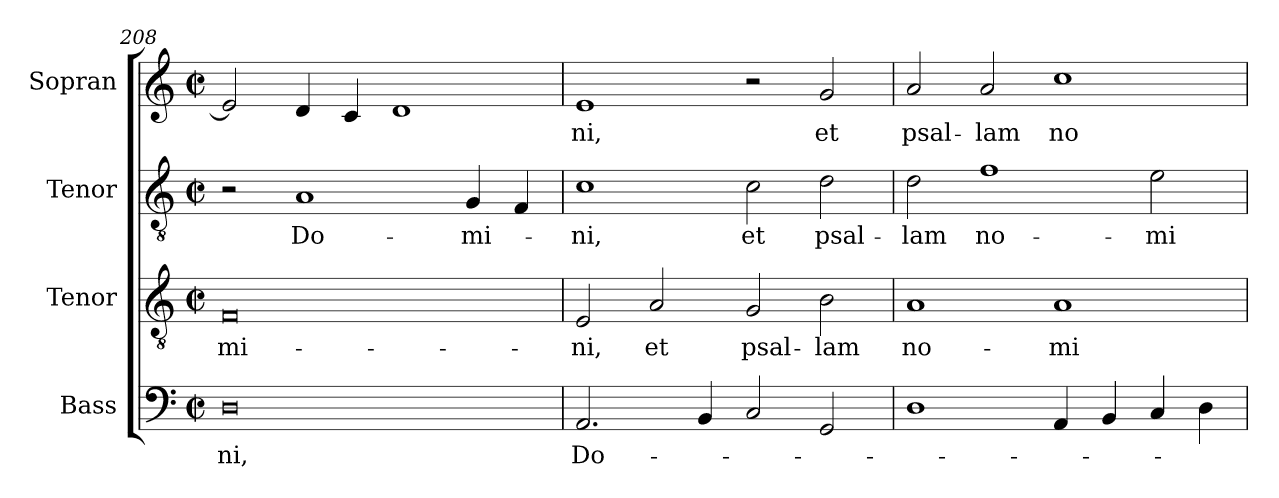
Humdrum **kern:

**kern	**text	**kern	**text	**kern	**text	**kern	**text
*part4	*part4	*part3	*part3	*part2	*part2	*part1	*part1
*staff4	*staff4	*staff3	*staff3	*staff2	*staff2	*staff1	*staff1
*I"Bass	*	*I"Tenor	*	*I"Tenor	*	*I"Sopran	*
*	*	*I'Tenor	*	*	*	*	*
*clefF4	*	*clefGv2	*	*clefGv2	*	*clefG2	*
*	*	*ITrd7c12	*	*ITrd7c12	*	*	*
*k[]	*	*k[]	*	*k[]	*	*k[]	*
*M2/2	*	*M2/2	*	*M2/2	*	*M2/2	*
*met(c|)	*	*met(c|)	*	*met(c|)	*	*met(c|)	*
=208	=208	=208	=208	=208	=208	=208	=208
!	!LO:LY:b:color=#000000	!	!	!	!	!	!
!	!	!	!LO:LY:b:color=#000000	!	!	!	!
0Di	-ni,	0FFi	-mi-	2r	.	2ei/]	.
!	!	!	!	!	!LO:LY:b:color=#000000	!	!
.	.	.	.	1AAi	Do-	4di/	.
.	.	.	.	.	.	4ci/	.
.	.	.	.	.	.	1di	.
!	!	!	!	!	!LO:LY:b:color=#000000	!	!
.	.	.	.	4GGi/	-mi-	.	.
.	.	.	.	4FFi/	.	.	.
!!LO:PB:g=z
=209	=209	=209	=209	=209	=209	=209	=209
!	!LO:LY:b:color=#000000	!	!	!	!	!	!
!	!	!	!LO:LY:b:color=#000000	!	!	!	!
!	!	!	!	!	!LO:LY:b:color=#000000	!	!
!	!	!	!	!	!	!	!LO:LY:b:color=#000000
2.AAi/	Do-	2EEi/	-ni,	1Ci	-ni,	1ei	-ni,
!	!	!	!LO:LY:b:color=#000000	!	!	!	!
.	.	2AAi/	et	.	.	.	.
4BBi/	.	.	.	.	.	.	.
!	!	!	!LO:LY:b:color=#000000	!	!	!	!
!	!	!	!	!	!LO:LY:b:color=#000000	!	!
2Ci/	.	2GGi/	psal-	2Ci\	et	2r	.
!	!	!	!LO:LY:b:color=#000000	!	!	!	!
!	!	!	!	!	!LO:LY:b:color=#000000	!	!
!	!	!	!	!	!	!	!LO:LY:b:color=#000000
2GGi/	.	2BBi\	-lam	2Di\	psal-	2gi/	et
=210	=210	=210	=210	=210	=210	=210	=210
!	!	!	!LO:LY:b:color=#000000	!	!	!	!
!	!	!	!	!	!LO:LY:b:color=#000000	!	!
!	!	!	!	!	!	!	!LO:LY:b:color=#000000
1Di	.	1AAi	no-	2Di\	-lam	2ai/	psal-
!	!	!	!	!	!LO:LY:b:color=#000000	!	!
!	!	!	!	!	!	!	!LO:LY:b:color=#000000
.	.	.	.	1Fi	no-	2ai/	-lam
!	!	!	!LO:LY:b:color=#000000	!	!	!	!
!	!	!	!	!	!	!	!LO:LY:b:color=#000000
4AAi/	.	1AAi	-mi-	.	.	1cci	no-
4BBi/	.	.	.	.	.	.	.
!	!	!	!	!	!LO:LY:b:color=#000000	!	!
4Ci/	.	.	.	2Ei\	-mi-	.	.
4Di\	.	.	.	.	.	.	.
=	=	=	=	=	=	=	=
*-	*-	*-	*-	*-	*-	*-	*-
